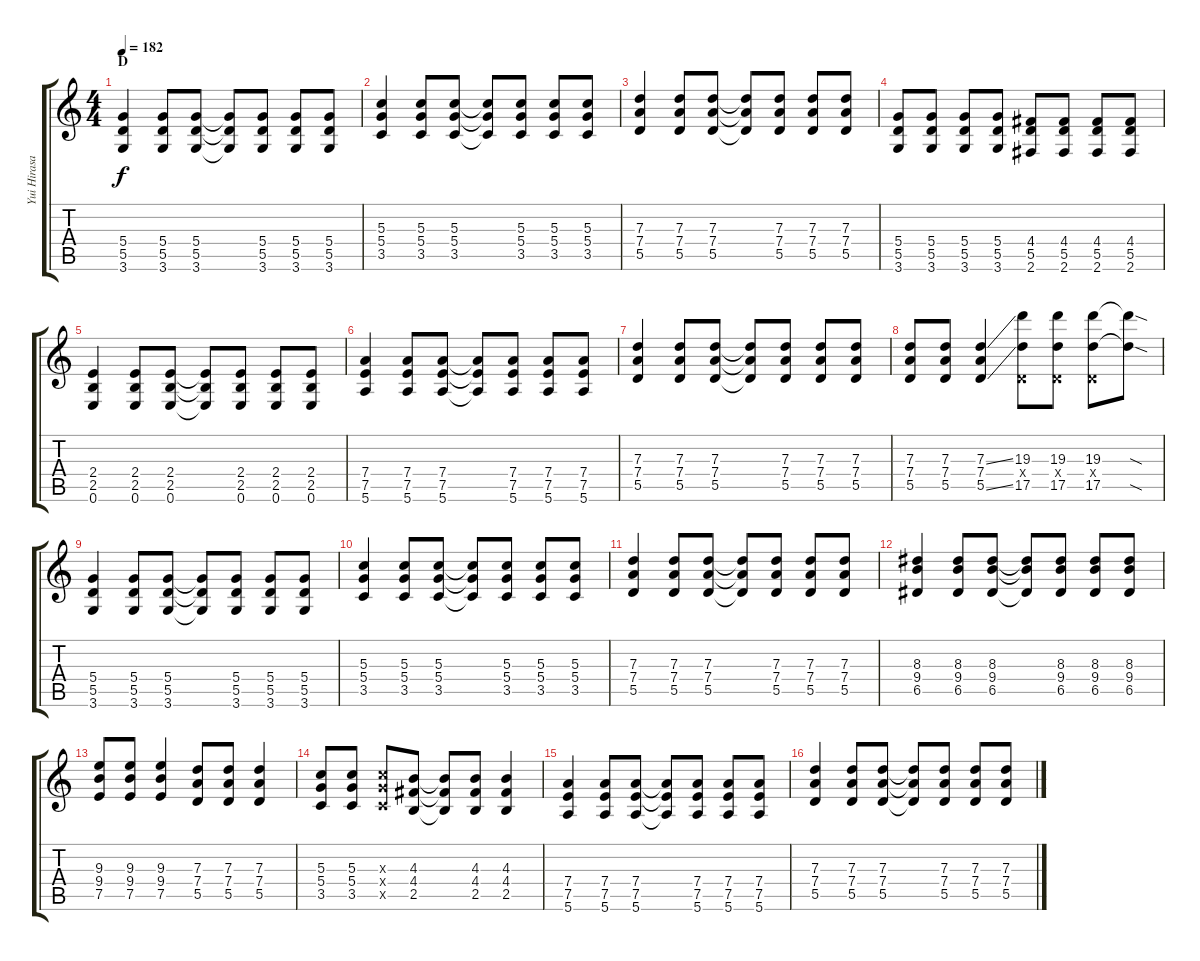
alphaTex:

\track ("Yui Hirasawa" "Yui Hirasa") {instrument distortionguitar}
\staff {score tabs}
\tuning (E4 B3 G3 D3 A2 E2) {hide}
\ts (4 4)
\section ("" "D")
\tempo 182
\clef g2
\ks c
(5.4 5.5 3.6).4{dy f} (5.4 5.5 3.6).8 (5.4 5.5 3.6).8 (5.4{t} 5.5{t} 3.6{t}).8 (5.4 5.5 3.6).8 (5.4 5.5 3.6).8 (5.4 5.5 3.6).8 |
(5.3 5.4 3.5).4 (5.3 5.4 3.5).8 (5.3 5.4 3.5).8 (5.3{t} 5.4{t} 3.5{t}).8 (5.3 5.4 3.5).8 (5.3 5.4 3.5).8 (5.3 5.4 3.5).8 |
(7.3 7.4 5.5).4 (7.3 7.4 5.5).8 (7.3 7.4 5.5).8 (7.3{t} 7.4{t} 5.5{t}).8 (7.3 7.4 5.5).8 (7.3 7.4 5.5).8 (7.3 7.4 5.5).8 |
(5.4 5.5 3.6).8 (5.4 5.5 3.6).8 (5.4 5.5 3.6).8 (5.4 5.5 3.6).8 (4.4 5.5 2.6).8 (4.4 5.5 2.6).8 (4.4 5.5 2.6).8 (4.4 5.5 2.6).8 |
(2.4 2.5 0.6).4 (2.4 2.5 0.6).8 (2.4 2.5 0.6).8 (2.4{t} 2.5{t} 0.6{t}).8 (2.4 2.5 0.6).8 (2.4 2.5 0.6).8 (2.4 2.5 0.6).8 |
(7.4 7.5 5.6).4 (7.4 7.5 5.6).8 (7.4 7.5 5.6).8 (7.4{t} 7.5{t} 5.6{t}).8 (7.4 7.5 5.6).8 (7.4 7.5 5.6).8 (7.4 7.5 5.6).8 |
(7.3 7.4 5.5).4 (7.3 7.4 5.5).8 (7.3 7.4 5.5).8 (7.3{t} 7.4{t} 5.5{t}).8 (7.3 7.4 5.5).8 (7.3 7.4 5.5).8 (7.3 7.4 5.5).8 |
(7.3 7.4 5.5).8 (7.3 7.4 5.5).8 (7.3{ss} 7.4 5.5{ss}).4 (19.3 0.4{x} 17.5).8 (19.3 0.4{x} 17.5).8 (19.3 0.4{x} 17.5).8 (19.3{sod t} 17.5{sod t}).8 |
(5.4 5.5 3.6).4 (5.4 5.5 3.6).8 (5.4 5.5 3.6).8 (5.4{t} 5.5{t} 3.6{t}).8 (5.4 5.5 3.6).8 (5.4 5.5 3.6).8 (5.4 5.5 3.6).8 |
(5.3 5.4 3.5).4 (5.3 5.4 3.5).8 (5.3 5.4 3.5).8 (5.3{t} 5.4{t} 3.5{t}).8 (5.3 5.4 3.5).8 (5.3 5.4 3.5).8 (5.3 5.4 3.5).8 |
(7.3 7.4 5.5).4 (7.3 7.4 5.5).8 (7.3 7.4 5.5).8 (7.3{t} 7.4{t} 5.5{t}).8 (7.3 7.4 5.5).8 (7.3 7.4 5.5).8 (7.3 7.4 5.5).8 |
(8.3 9.4 6.5).4 (8.3 9.4 6.5).8 (8.3 9.4 6.5).8 (8.3{t} 9.4{t} 6.5{t}).8 (8.3 9.4 6.5).8 (8.3 9.4 6.5).8 (8.3 9.4 6.5).8 |
(9.3 9.4 7.5).8 (9.3 9.4 7.5).8 (9.3 9.4 7.5).4 (7.3 7.4 5.5).8 (7.3 7.4 5.5).8 (7.3 7.4 5.5).4 |
(5.3 5.4 3.5).8 (5.3 5.4 3.5).8 (5.3{x} 5.4{x} 3.5{x}).8 (4.3 4.4 2.5).8 (4.3{t} 4.4{t} 2.5{t}).8 (4.3 4.4 2.5).8 (4.3 4.4 2.5).4 |
(7.4 7.5 5.6).4 (7.4 7.5 5.6).8 (7.4 7.5 5.6).8 (7.4{t} 7.5{t} 5.6{t}).8 (7.4 7.5 5.6).8 (7.4 7.5 5.6).8 (7.4 7.5 5.6).8 |
(7.3 7.4 5.5).4 (7.3 7.4 5.5).8 (7.3 7.4 5.5).8 (7.3{t} 7.4{t} 5.5{t}).8 (7.3 7.4 5.5).8 (7.3 7.4 5.5).8 (7.3 7.4 5.5).8
